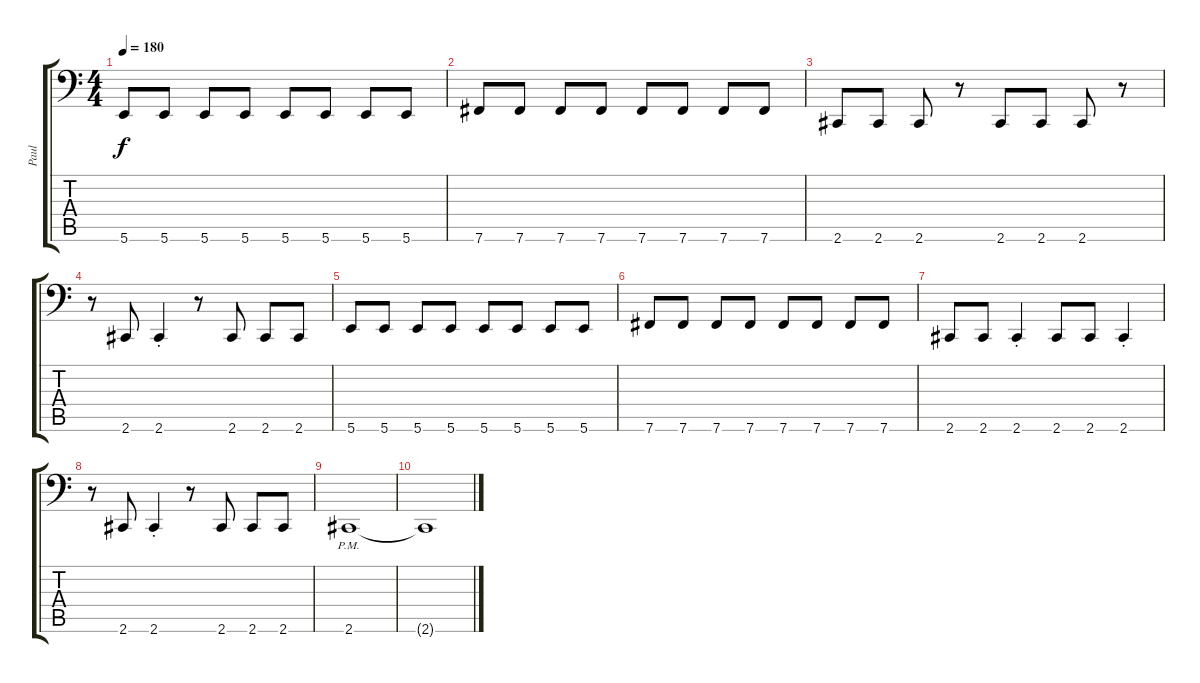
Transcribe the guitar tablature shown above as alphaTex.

\track ("Paul" "Paul") {instrument electricbasspick}
\staff {score tabs}
\tuning (Db3 Ab2 E2 B1 Gb1 B0) {hide}
\ts (4 4)
\tempo 180
\clef f4
\ks c
5.6.8{dy f} 5.6.8 5.6.8 5.6.8 5.6.8 5.6.8 5.6.8 5.6.8 |
7.6.8 7.6.8 7.6.8 7.6.8 7.6.8 7.6.8 7.6.8 7.6.8 |
2.6.8 2.6.8 2.6.8 r.8 2.6.8 2.6.8 2.6.8 r.8 |
r.8 2.6.8 2.6{st}.4 r.8 2.6.8 2.6.8 2.6.8 |
5.6.8 5.6.8 5.6.8 5.6.8 5.6.8 5.6.8 5.6.8 5.6.8 |
7.6.8 7.6.8 7.6.8 7.6.8 7.6.8 7.6.8 7.6.8 7.6.8 |
2.6.8 2.6.8 2.6{st}.4 2.6.8 2.6.8 2.6{st}.4 |
r.8 2.6.8 2.6{st}.4 r.8 2.6.8 2.6.8 2.6.8 |
2.6{pm}.1 |
2.6{t}.1
